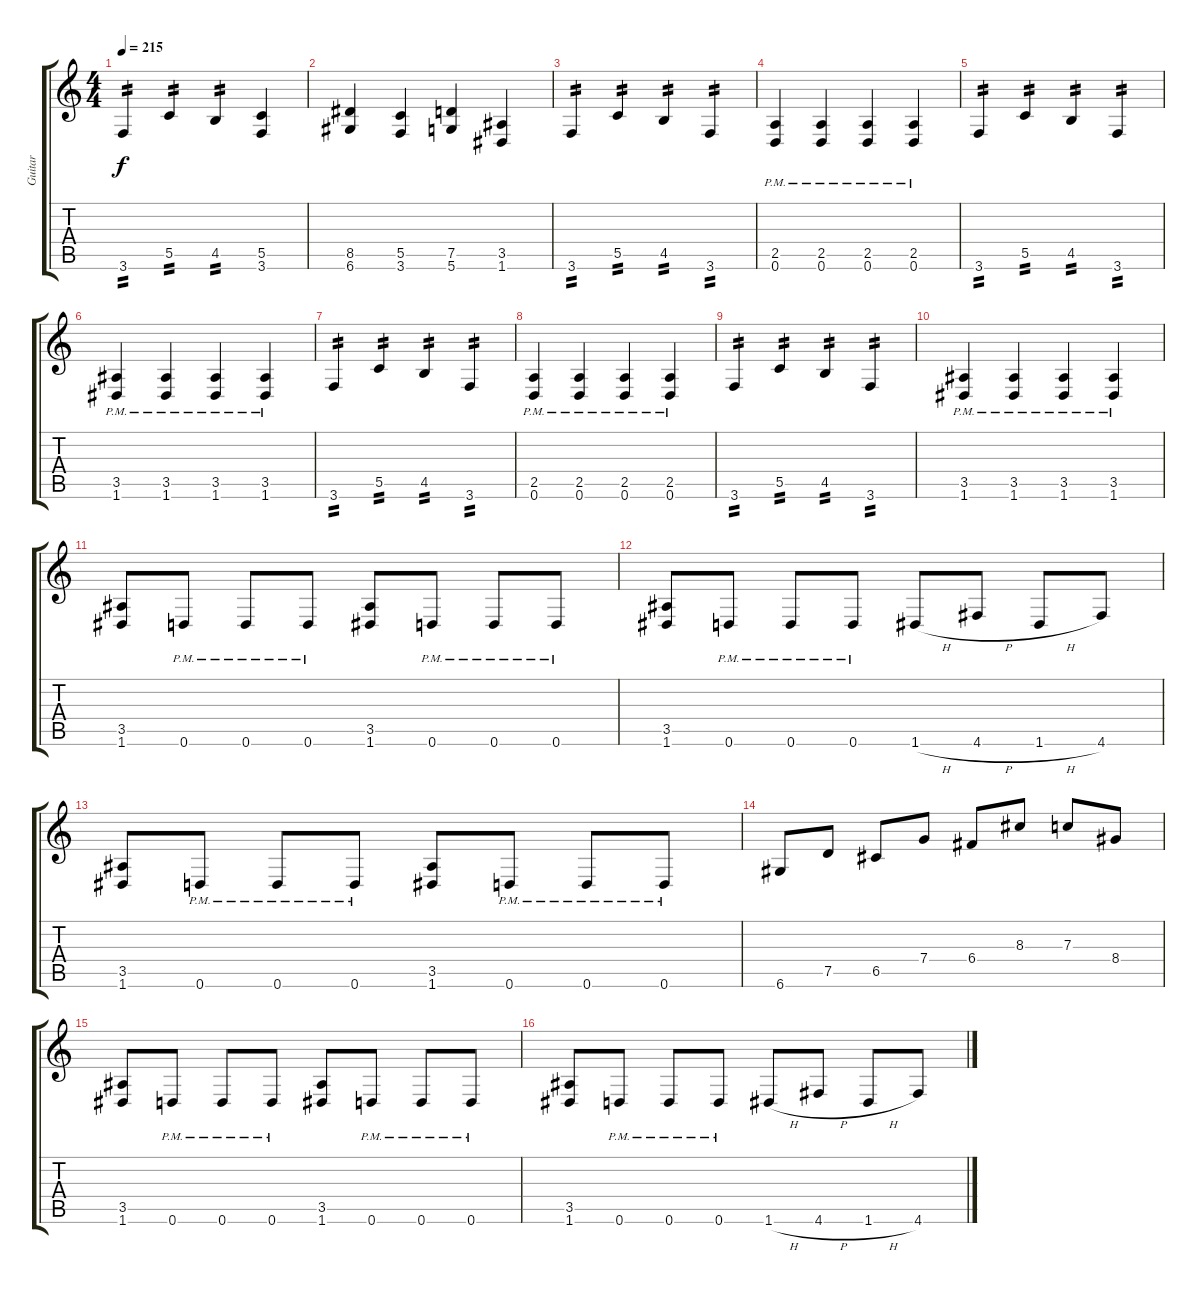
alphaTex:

\track ("Guitar" "Guitar") {instrument distortionguitar}
\staff {score tabs}
\tuning (D4 A3 F3 C3 G2 D2) {hide}
\ts (4 4)
\tempo 215
\clef g2
\ks c
3.6.4{tp 2 dy f} 5.5.4{tp 2} 4.5.4{tp 2} (5.5 3.6).4 |
(8.5 6.6).4 (5.5 3.6).4 (7.5 5.6).4 (3.5 1.6).4 |
3.6.4{tp 2} 5.5.4{tp 2} 4.5.4{tp 2} 3.6.4{tp 2} |
(2.5{pm} 0.6{pm}).4 (2.5{pm} 0.6{pm}).4 (2.5{pm} 0.6{pm}).4 (2.5{pm} 0.6{pm}).4 |
3.6.4{tp 2} 5.5.4{tp 2} 4.5.4{tp 2} 3.6.4{tp 2} |
(3.5{pm} 1.6{pm}).4 (3.5{pm} 1.6{pm}).4 (3.5{pm} 1.6{pm}).4 (3.5{pm} 1.6{pm}).4 |
3.6.4{tp 2} 5.5.4{tp 2} 4.5.4{tp 2} 3.6.4{tp 2} |
(2.5{pm} 0.6{pm}).4 (2.5{pm} 0.6{pm}).4 (2.5{pm} 0.6{pm}).4 (2.5{pm} 0.6{pm}).4 |
3.6.4{tp 2} 5.5.4{tp 2} 4.5.4{tp 2} 3.6.4{tp 2} |
(3.5{pm} 1.6).4 (3.5{pm} 1.6).4 (3.5{pm} 1.6).4 (3.5{pm} 1.6).4 |
(3.5 1.6).8 0.6{pm}.8 0.6{pm}.8 0.6{pm}.8 (3.5 1.6).8 0.6{pm}.8 0.6{pm}.8 0.6{pm}.8 |
(3.5 1.6).8 0.6{pm}.8 0.6{pm}.8 0.6{pm}.8 1.6{h}.8 4.6{h}.8 1.6{h}.8 4.6.8 |
(3.5 1.6).8 0.6{pm}.8 0.6{pm}.8 0.6{pm}.8 (3.5 1.6).8 0.6{pm}.8 0.6{pm}.8 0.6{pm}.8 |
6.6.8 7.5.8 6.5.8 7.4.8 6.4.8 8.3.8 7.3.8 8.4.8 |
(3.5 1.6).8 0.6{pm}.8 0.6{pm}.8 0.6{pm}.8 (3.5 1.6).8 0.6{pm}.8 0.6{pm}.8 0.6{pm}.8 |
(3.5 1.6).8 0.6{pm}.8 0.6{pm}.8 0.6{pm}.8 1.6{h}.8 4.6{h}.8 1.6{h}.8 4.6.8
